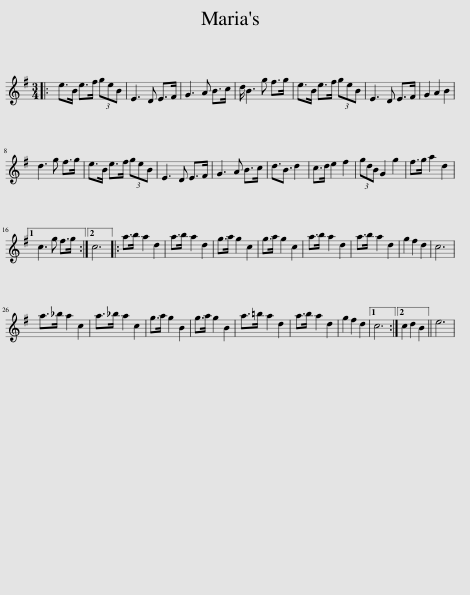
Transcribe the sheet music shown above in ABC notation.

X:1
L:1/8
M:3/4
I:linebreak $
K:G
V:1 treble
V:1
|: e>B e>f (3geB | E3 D E>F | G3 A B>c | d/ B3 g f>g | e>B e>f (3geB | %5
 E3 D E>F | G2 A2 B2 |$ d3 g f>g | e>B e>f (3geB | E3 D E>F | %10
 G3 A B>c | d3/2B3/2 d2 | c>d e2 f2 | (3gdB G2 g2 | f>g a2 d2 |1$ %15
 c3 g f>g :|2 c6 |: a>b a2 d2 | a>b a2 d2 | g>a g2 c2 | %20
 g>a g2 c2 | a>b a2 d2 | a>b a2 d2 | g2 f2 d2 | c6 |$ %25
 a>_b a2 c2 | a>_b a2 c2 | g>a g2 B2 | g>a g2 B2 | a>=b a2 d2 | %30
 a>b a2 d2 | g2 f2 d2 |1 c6 :|2 c2 d2 B2 || e6 | %35
